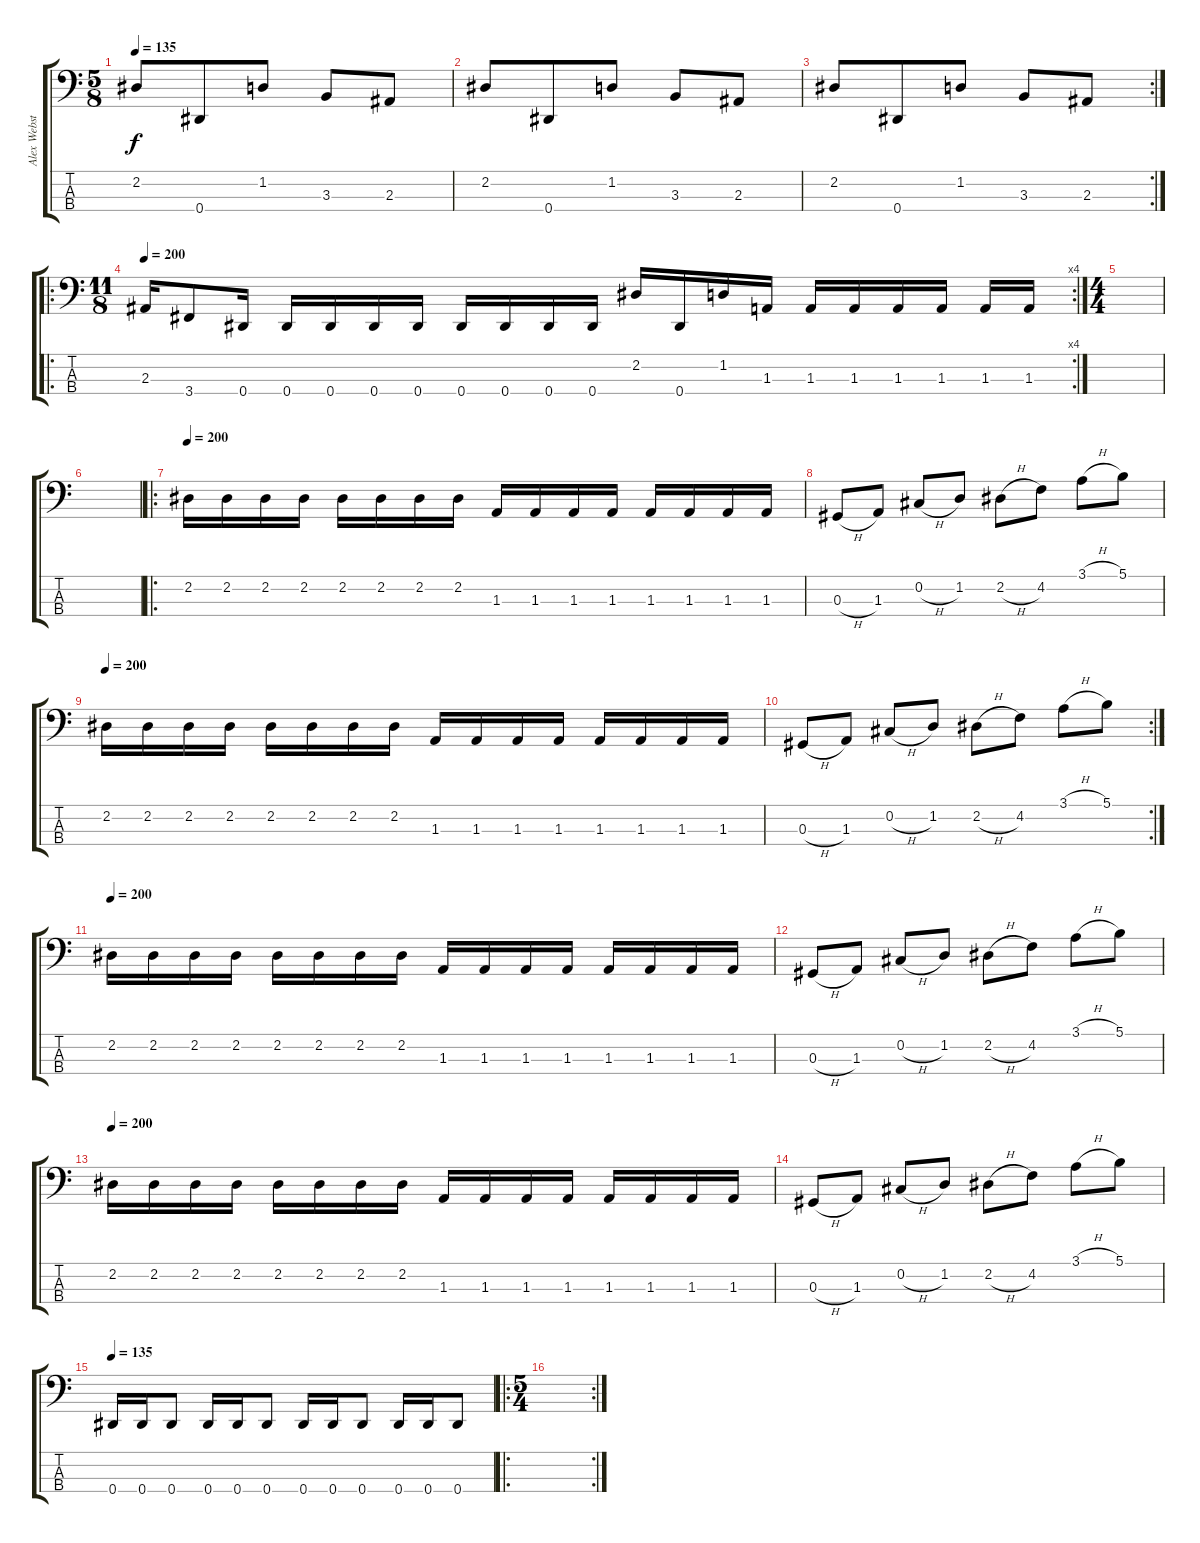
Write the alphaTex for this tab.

\track ("Alex Webster" "Alex Webst") {instrument electricbasspick}
\staff {score tabs}
\tuning (Gb2 Db2 Ab1 Eb1) {hide}
\ts (5 8)
\tempo 135
\clef f4
\ks c
2.2.8{dy f} 0.4.8 1.2.8 3.3.8 2.3.8 |
2.2.8 0.4.8 1.2.8 3.3.8 2.3.8 |
\rc 2
2.2.8 0.4.8 1.2.8 3.3.8 2.3.8 |
\ro
\rc 4
\ts (11 8)
\tempo 200
2.3.16 3.4.8 0.4.16 0.4.16 0.4.16 0.4.16 0.4.16 0.4.16 0.4.16 0.4.16 0.4.16 2.2.16 0.4.16 1.2.16 1.3.16 1.3.16 1.3.16 1.3.16 1.3.16 1.3.16 1.3.16 |
\ts (4 4)
|
|
\ro
\tempo 200
2.2.16 2.2.16 2.2.16 2.2.16 2.2.16 2.2.16 2.2.16 2.2.16 1.3.16 1.3.16 1.3.16 1.3.16 1.3.16 1.3.16 1.3.16 1.3.16 |
0.3{h}.8 1.3.8 0.2{h}.8 1.2.8 2.2{h}.8 4.2.8 3.1{h}.8 5.1.8 |
\tempo 200
2.2.16 2.2.16 2.2.16 2.2.16 2.2.16 2.2.16 2.2.16 2.2.16 1.3.16 1.3.16 1.3.16 1.3.16 1.3.16 1.3.16 1.3.16 1.3.16 |
\rc 2
0.3{h}.8 1.3.8 0.2{h}.8 1.2.8 2.2{h}.8 4.2.8 3.1{h}.8 5.1.8 |
\tempo 200
2.2.16 2.2.16 2.2.16 2.2.16 2.2.16 2.2.16 2.2.16 2.2.16 1.3.16 1.3.16 1.3.16 1.3.16 1.3.16 1.3.16 1.3.16 1.3.16 |
0.3{h}.8 1.3.8 0.2{h}.8 1.2.8 2.2{h}.8 4.2.8 3.1{h}.8 5.1.8 |
\tempo 200
2.2.16 2.2.16 2.2.16 2.2.16 2.2.16 2.2.16 2.2.16 2.2.16 1.3.16 1.3.16 1.3.16 1.3.16 1.3.16 1.3.16 1.3.16 1.3.16 |
0.3{h}.8 1.3.8 0.2{h}.8 1.2.8 2.2{h}.8 4.2.8 3.1{h}.8 5.1.8 |
\tempo 135
0.4.16 0.4.16 0.4.8 0.4.16 0.4.16 0.4.8 0.4.16 0.4.16 0.4.8 0.4.16 0.4.16 0.4.8 |
\ro
\rc 2
\ts (5 4)
